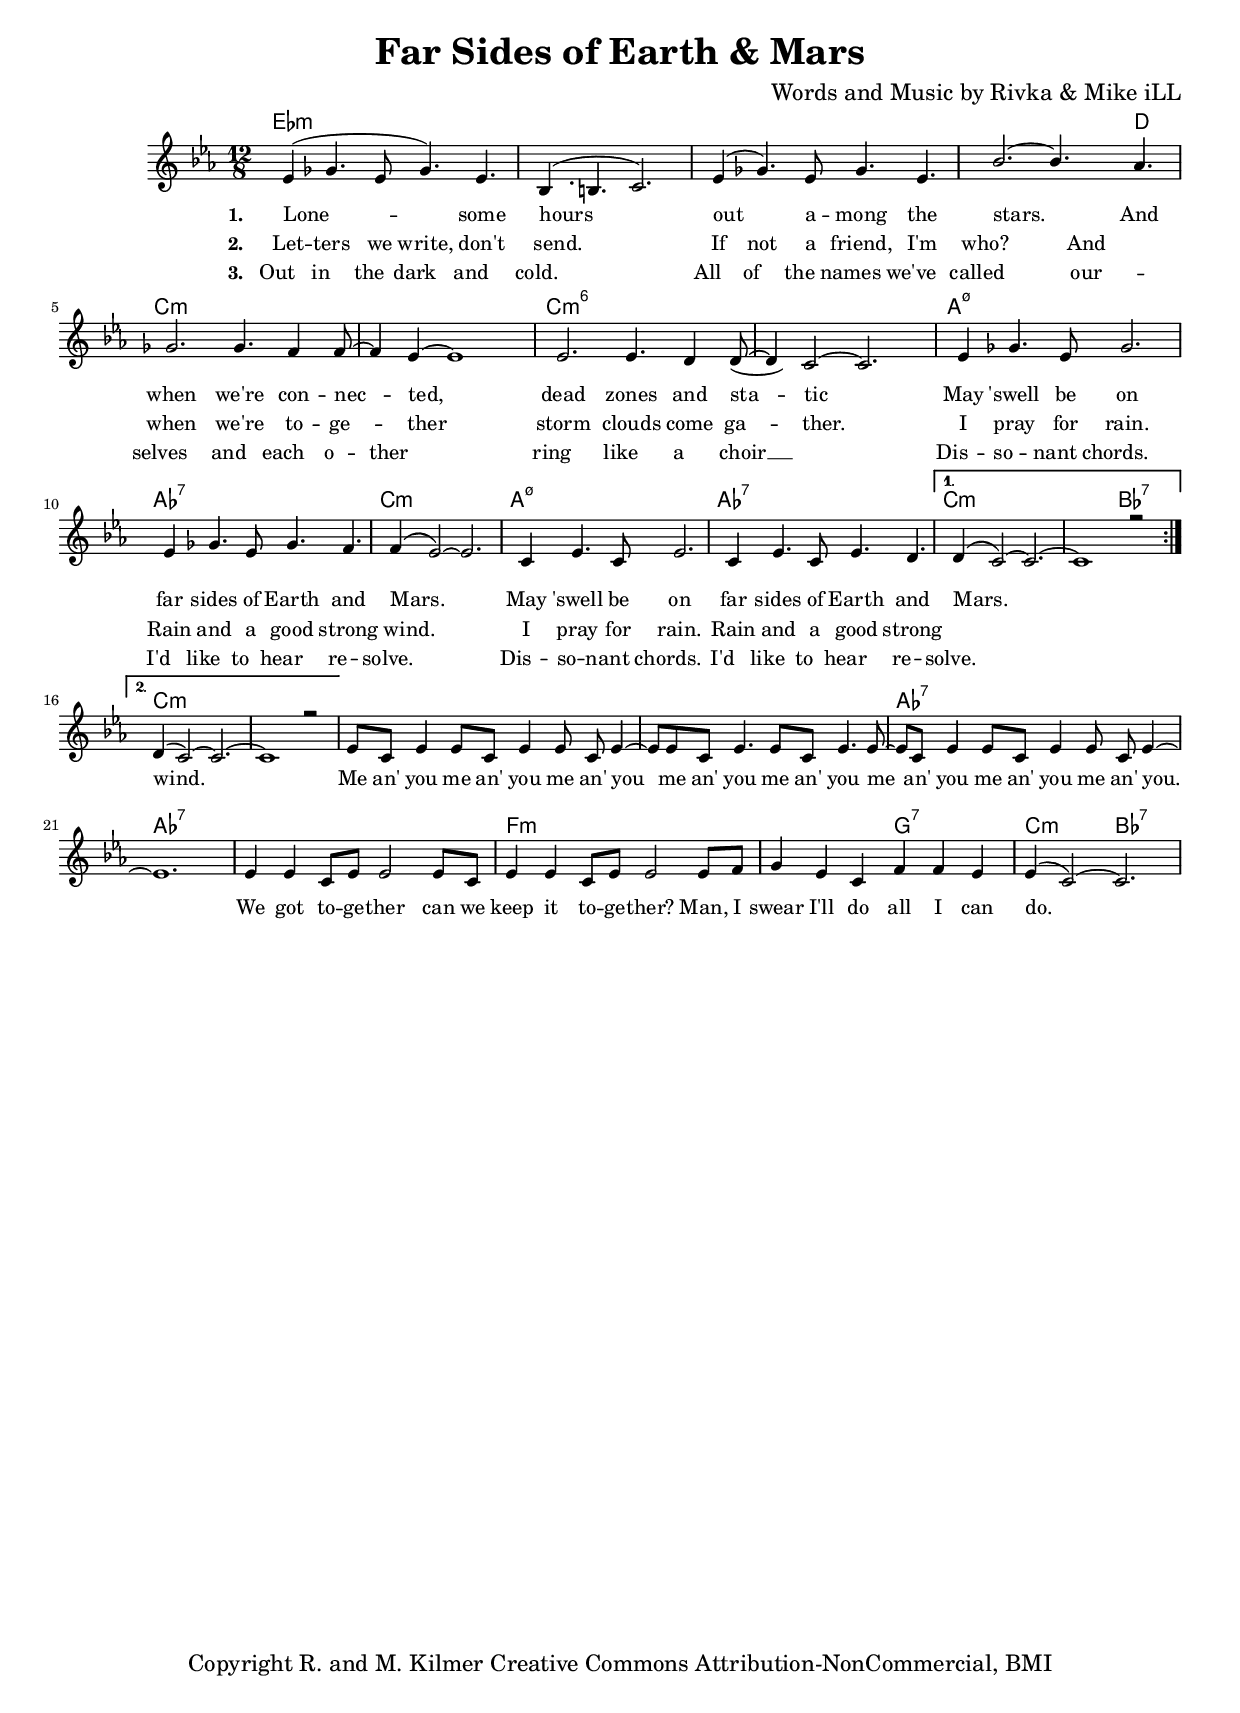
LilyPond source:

\version "2.19.45"
\paper{ print-page-number = ##f bottom-margin = 0.5\in }

\header {
  title = "Far Sides of Earth & Mars"
  composer = "Words and Music by Rivka & Mike iLL"
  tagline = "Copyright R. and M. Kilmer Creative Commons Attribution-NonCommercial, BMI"
}

melody = \relative c' {
  \clef treble
  \key c \minor
  \time 12/8 
  \set Score.voltaSpannerDuration = #(ly:make-moment 24/8)
  <<
	\new Voice = "words" {
		\voiceOne 
		\repeat volta 2 {
			ees4( ges4. ees8 ges4.) ees | bes4.( b4. c2.) | ees4( ges4.) ees8 ges4. ees | bes'2.~ bes4. aes4. |
			ges2. ges4. f4 f8~ | f4 ees~ ees1 | ees2. ees4. d4 d8~ | d4 c2~ c2. |
			ees4 ges4. ees8 ges2. | ees4 ges4. ees8 ges4. f4. | f4( ees2~) ees2. |
			c4 ees4. c8 ees2. | c4 ees4. c8 ees4. d | 
		}
		\alternative {
		 {
		 	d4( c2~) c2.~ | c1 r2 |
		 }
		 {
		 	d4( c2~) c2.~ | c1 r2 |
		 	ees8 c ees4 ees8 c ees4 ees8 c ees4~ | ees8 ees8 c ees4. ees8 c ees4. ees8~ |
		 	ees8 c ees4 ees8 c ees4 ees8 c ees4~ | ees1. |
		 	ees4 ees c8 ees ees2 ees8 c | ees4 ees c8 ees ees2 ees8 f |
		 	g4 ees c f f ees | ees4( c2~) c2. 
		 }
		}
	}
	\new Voice = "hidden" {
	  \voiceTwo
      \hideNotes {
			ees4 ges4. ees8 ges4. ees | bes1. | ees4 ges4. ees8 ges4. ees | bes'1 aes2 |
			ges2. ges4. f4 f8 | r4 ees1 r4| ees2. ees4. d4 d8 | r4 c1 r4 |
			ees4 ges4. ees8 ges2. | ees4 ges4. ees8 ges4. f4. | f1. |
			c4 ees4. c8 ees2. | c4 ees4. c8 ees4. d | d1. |
		}
	}
	
	\new Voice = "hidden_two" {
	  \voiceTwo
      \hideNotes {
			ees4 ges4. ees8 ges4. ees | bes1. | ees4 ges4. ees8 ges4. ees | bes'1 aes2 |
			ges2. ges4. f4 f8 | ees1. | ees2. ees4. d4 d8~ | d1.  |
			ees4 ges4. ees8 ges2. | ees4 ges4. ees8 ges4. f4. | f1. |
			c4 ees4. c8 ees2. | c4 ees4. c8 ees4. d | d1. |
		}
	}
	>>
}


text =  \lyricmode {
      \set associatedVoice = "words"
	  \set stanza = #"1. "
		Lone -- some hours out a -- mong the stars. And
		when we're con -- nec -- ted, dead zones and sta -- tic
		May 'swell be on far sides of Earth and Mars.
		May 'swell be on far sides of Earth and Mars.
		wind.
		Me an' you me an' you me an' you
		me an' you me an' you 
		me an' you me an' you me an' you.
		We got to -- ge -- ther can we
		keep it to -- ge -- ther?
		Man, I swear I'll do all I can do.
}

wordsTwo =  \lyricmode {
	\set associatedVoice = "hidden"
	\set stanza = #"2. " 
      Let -- ters we write, don't send. If not a friend, I'm who? And
      when we're to -- ge -- ther storm clouds come ga -- ther.
      I pray for rain. Rain and a good strong wind.
      I pray for rain. Rain and a good strong 
}

wordsThree =  \lyricmode {
	\set associatedVoice = "hidden_two"
	\set stanza = #"3. " 
      Out in the dark and cold. All of the names we've called 
      our -- selves and each o -- ther ring like a choir __ 
      Dis -- so -- nant chords. I'd like to hear re -- solve. 
      Dis -- so -- nant chords. I'd like to hear re -- solve.
}

harmonies = \chordmode {
  	ees1.:m | ees:m | ees:m | ees1:m ees8:m d4.|
  	c1.:m | c:m | c:m6 | c:m6 |
  	a:m7.5- | aes:7 | c:m |
  	a:m7.5- | aes:7 | c:m | c2.:m bes:7 |
  	c1.:m  | c:m |
  	c:m | c:m | aes:7 | aes:7 |
  	aes:7 | f:m | f2.:m g:7 | c:m bes:7 |
  	
}

\score {
  <<
    \new ChordNames {
      \set chordChanges = ##t
      \harmonies
    }
    \new Staff  {
    <<
    	\new Voice = "upper" { \melody }
    >>
  	}
  	\new Lyrics \lyricsto "words" \text
  	\new Lyrics \lyricsto "hidden" \wordsTwo
  	\new Lyrics \lyricsto "hidden_two" \wordsThree
  >>
  
  
  \layout { 
   #(layout-set-staff-size 16)
   }
  \midi { 
  	\tempo 4 = 125
  }
  
}

%Additional Verses
\markup \fill-line {
\column {


" "
  }
}

